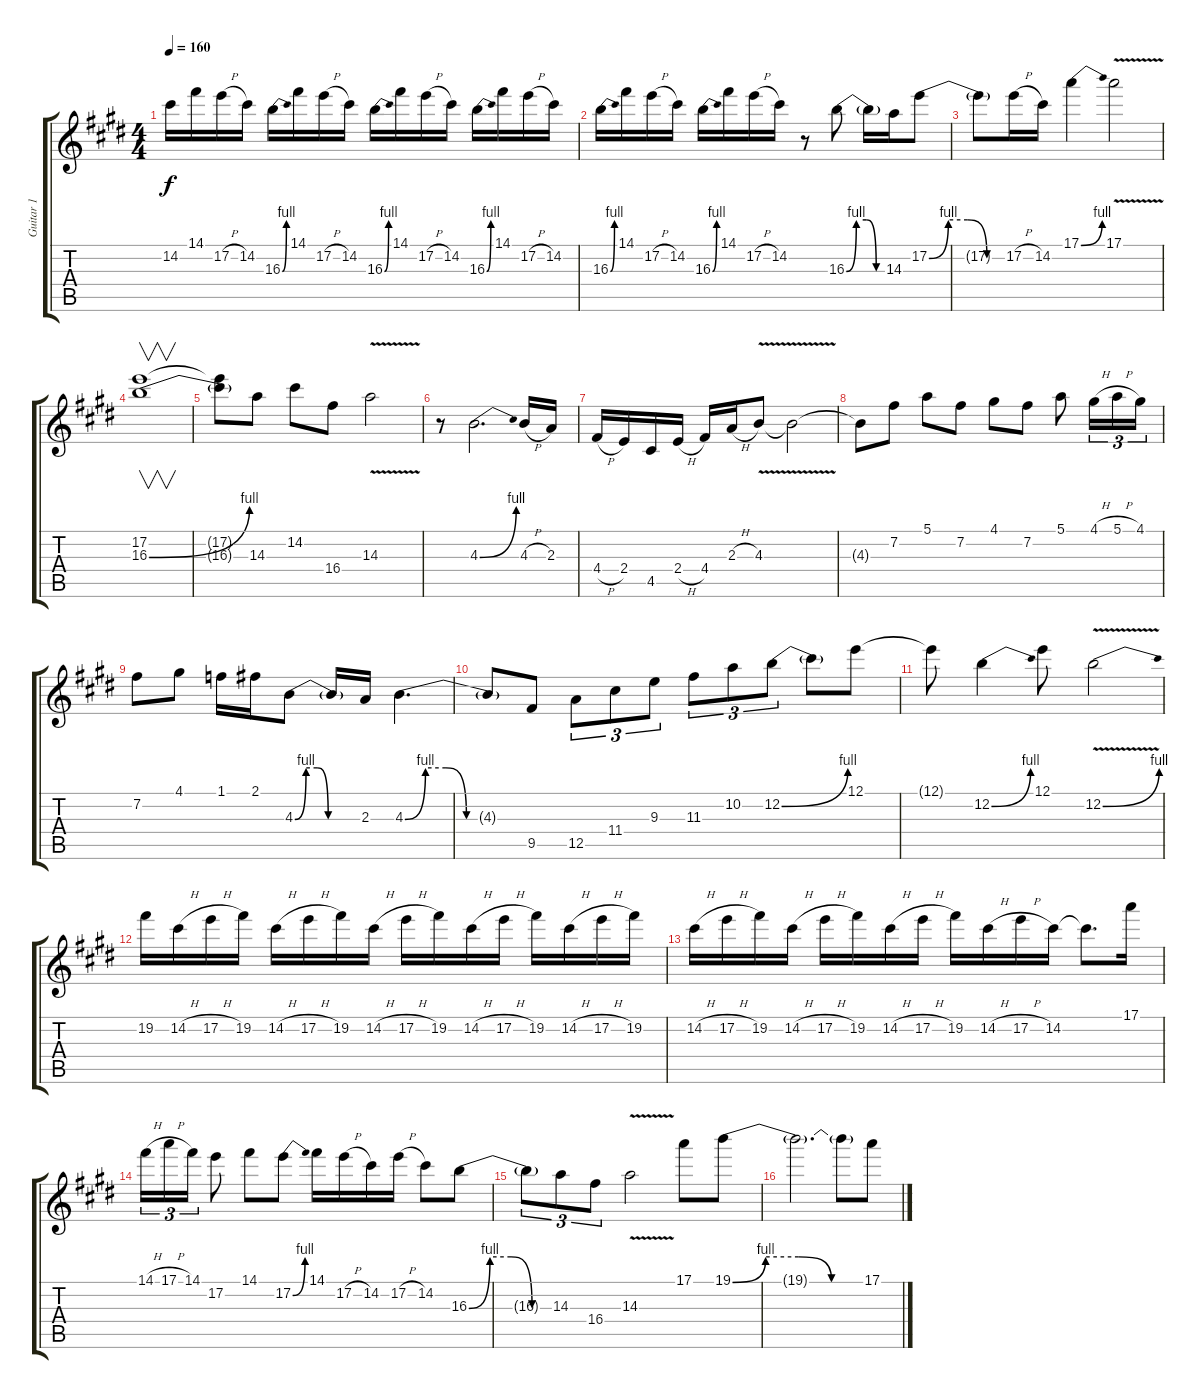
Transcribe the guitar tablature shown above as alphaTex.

\track ("Guitar 1" "Guitar 1") {instrument distortionguitar}
\staff {score tabs}
\tuning (E4 B3 G3 D3 A2 E2) {hide}
\ts (4 4)
\tempo 160
\clef g2
\ks e
14.2.16{dy f} 14.1.16 17.2{h}.16 14.2.16 16.3{be (bend 0 0 60 4)}.16 14.1.16 17.2{h}.16 14.2.16 16.3{be (bend 0 0 60 4)}.16 14.1.16 17.2{h}.16 14.2.16 16.3{be (bend 0 0 60 4)}.16 14.1.16 17.2{h}.16 14.2.16 |
16.3{be (bend 0 0 60 4)}.16 14.1.16 17.2{h}.16 14.2.16 16.3{be (bend 0 0 60 4)}.16 14.1.16 17.2{h}.16 14.2.16 r.8 16.3{be (custom 0 0 15 4 30 4 45 0 60 0)}.8 16.3{t}.16 14.3.16 17.2{be (custom 0 0 15 4 30 4 45 0 60 0)}.8 |
17.2{t}.8 17.2{h}.16 14.2.16 17.1{be (bend 0 0 60 4)}.4 17.1{v}.2 |
(17.2 16.3{be (bend 0 0 60 4)}).1{v} |
(17.2{t} 16.3{t}).8 14.3.8 14.2.8 16.4.8 14.3{v}.2 |
r.8 4.3{be (bend 0 0 60 4)}.2{d} 4.3{h}.16 2.3.16 |
4.4{h}.16 2.4.16 4.5.16 2.4{h}.16 4.4.16 2.3{h}.16 4.3{v}.8 4.3{t}.2 |
4.3{t}.8 7.2.8 5.1.8 7.2.8 4.1.8 7.2.8 5.1.8 4.1{h}.16{tu (3 2)} 5.1{h}.16{tu (3 2)} 4.1.16{tu (3 2)} |
7.2.8 4.1.8 1.1.16 2.1.16 4.3{be (custom 0 0 10 4 20 4 30 0 60 0)}.8 4.3{t}.16 2.3.16 4.3{be (custom 0 0 10 4 20 4 30 0 60 0)}.4{d} |
4.3{t}.8 9.5.8 12.5.8{tu (3 2)} 11.4.8{tu (3 2)} 9.3.8{tu (3 2)} 11.3.8{tu (3 2)} 10.2.8{tu (3 2)} 12.2{be (bend 0 0 60 4)}.8{tu (3 2)} 12.2{t}.8 12.1.8 |
12.1{t}.8 12.2{be (bend 0 0 60 4)}.4 12.1.8 12.2{be (bend 0 0 60 4) v}.2 |
19.2.16 14.2{h}.16 17.2{h}.16 19.2.16 14.2{h}.16 17.2{h}.16 19.2.16 14.2{h}.16 17.2{h}.16 19.2.16 14.2{h}.16 17.2{h}.16 19.2.16 14.2{h}.16 17.2{h}.16 19.2.16 |
14.2{h}.16 17.2{h}.16 19.2.16 14.2{h}.16 17.2{h}.16 19.2.16 14.2{h}.16 17.2{h}.16 19.2.16 14.2{h}.16 17.2{h}.16 14.2.16 14.2{t}.8{d} 17.1.16 |
14.1{h}.16{tu (3 2)} 17.1{h}.16{tu (3 2)} 14.1.16{tu (3 2)} 17.2.8 14.1.8 17.2{be (bend 0 0 60 4)}.8 14.1.16 17.2{h}.16 14.2.16 17.2{h}.16 14.2.8 16.3{be (custom 0 0 15 4 30 4 45 0 60 0)}.8 |
16.3{t}.8{tu (3 2)} 14.3.8{tu (3 2)} 16.4.8{tu (3 2)} 14.3{v}.2 17.1.8 19.1{be (custom 0 0 15 4 30 4 45 0 60 0)}.8 |
19.1{t}.2{d} 19.1{t}.8 17.1.8
